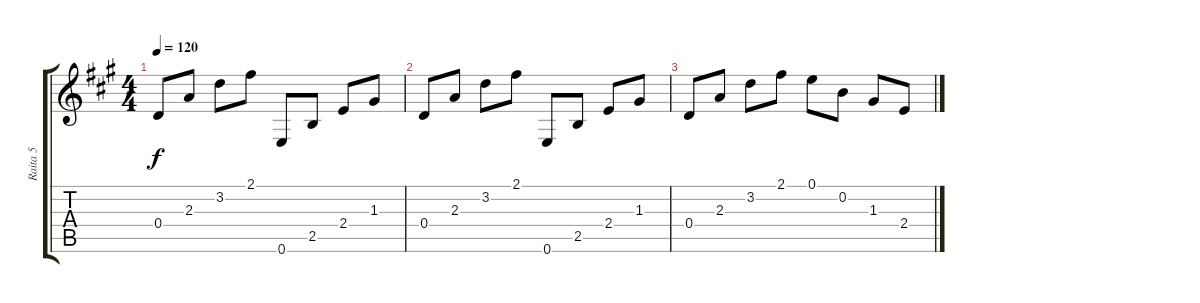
\track ("Raita 5" "Raita 5") {instrument acousticguitarsteel}
\staff {score tabs}
\tuning (E4 B3 G3 D3 A2 E2) {hide}
\ts (4 4)
\tempo 120
\clef g2
\ks f#minor
0.4.8{dy f} 2.3.8 3.2.8 2.1.8 0.6.8 2.5.8 2.4.8 1.3.8 |
0.4.8 2.3.8 3.2.8 2.1.8 0.6.8 2.5.8 2.4.8 1.3.8 |
0.4.8 2.3.8 3.2.8 2.1.8 0.1.8 0.2.8 1.3.8 2.4.8
